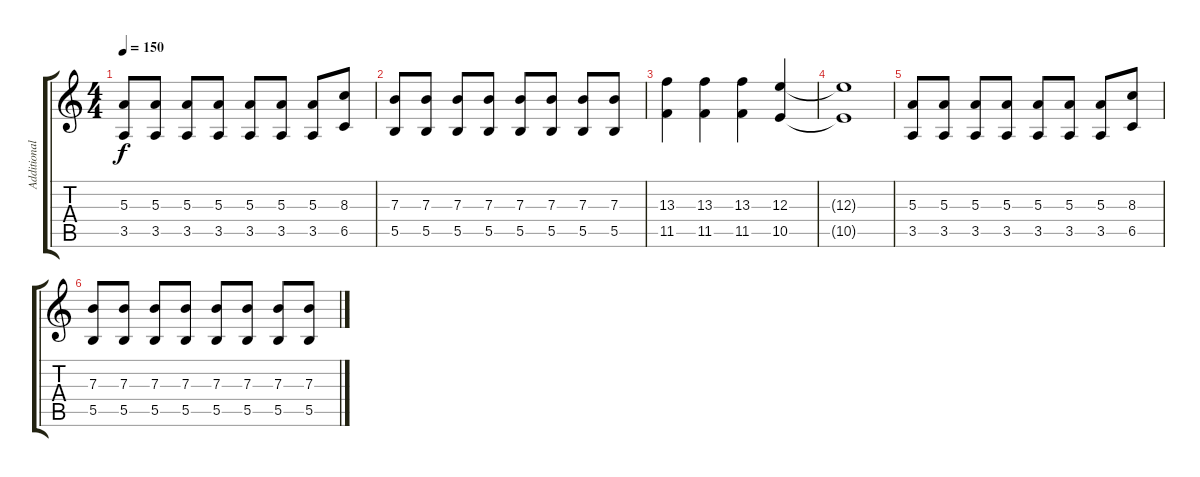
\track ("Additional Guitar" "Additional") {instrument distortionguitar}
\staff {score tabs}
\tuning (Db4 Ab3 E3 B2 Gb2 B1) {hide}
\ts (4 4)
\tempo 150
\clef g2
\ks c
(5.3 3.5).8{dy f} (5.3 3.5).8 (5.3 3.5).8 (5.3 3.5).8 (5.3 3.5).8 (5.3 3.5).8 (5.3 3.5).8 (8.3 6.5).8 |
(7.3 5.5).8 (7.3 5.5).8 (7.3 5.5).8 (7.3 5.5).8 (7.3 5.5).8 (7.3 5.5).8 (7.3 5.5).8 (7.3 5.5).8 |
(13.3 11.5).4 (13.3 11.5).4 (13.3 11.5).4 (12.3 10.5).4 |
(12.3{t} 10.5{t}).1 |
(5.3 3.5).8 (5.3 3.5).8 (5.3 3.5).8 (5.3 3.5).8 (5.3 3.5).8 (5.3 3.5).8 (5.3 3.5).8 (8.3 6.5).8 |
(7.3 5.5).8 (7.3 5.5).8 (7.3 5.5).8 (7.3 5.5).8 (7.3 5.5).8 (7.3 5.5).8 (7.3 5.5).8 (7.3 5.5).8
